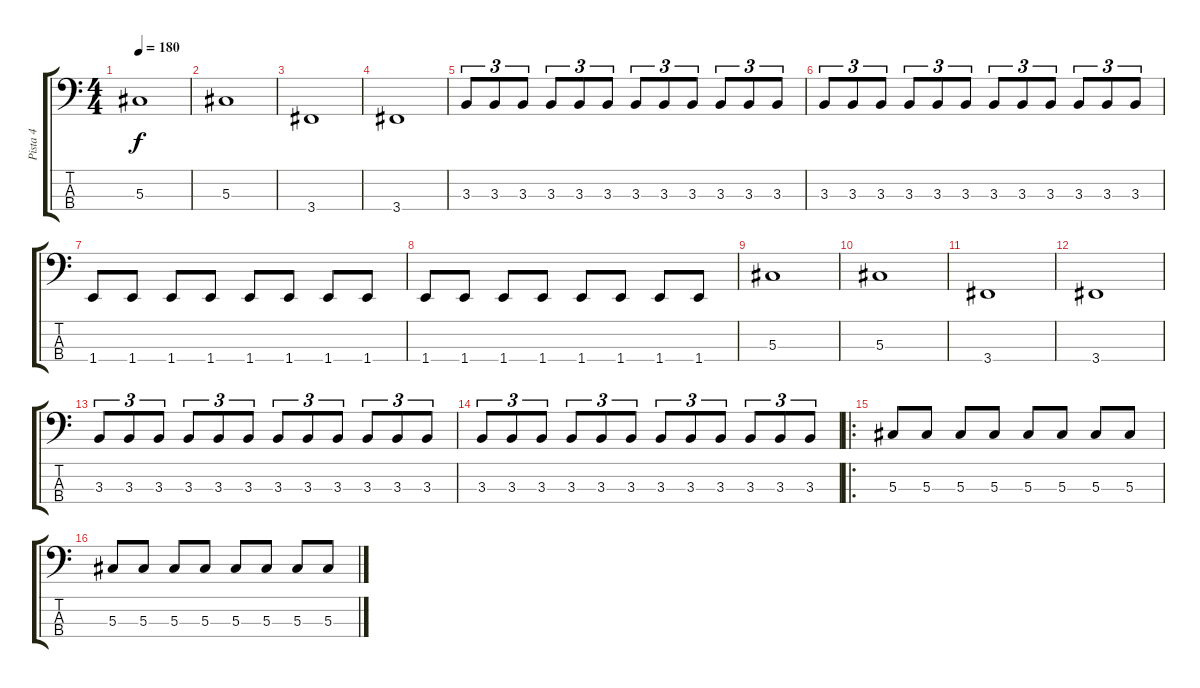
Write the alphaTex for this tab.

\track ("Pista 4" "Pista 4") {instrument electricbassfinger}
\staff {score tabs}
\tuning (Gb2 Db2 Ab1 Eb1) {hide}
\ts (4 4)
\tempo 180
\clef f4
\ks c
5.3.1{dy f} |
5.3.1 |
3.4.1 |
3.4.1 |
3.3.8{tu (3 2)} 3.3.8{tu (3 2)} 3.3.8{tu (3 2)} 3.3.8{tu (3 2)} 3.3.8{tu (3 2)} 3.3.8{tu (3 2)} 3.3.8{tu (3 2)} 3.3.8{tu (3 2)} 3.3.8{tu (3 2)} 3.3.8{tu (3 2)} 3.3.8{tu (3 2)} 3.3.8{tu (3 2)} |
3.3.8{tu (3 2)} 3.3.8{tu (3 2)} 3.3.8{tu (3 2)} 3.3.8{tu (3 2)} 3.3.8{tu (3 2)} 3.3.8{tu (3 2)} 3.3.8{tu (3 2)} 3.3.8{tu (3 2)} 3.3.8{tu (3 2)} 3.3.8{tu (3 2)} 3.3.8{tu (3 2)} 3.3.8{tu (3 2)} |
1.4.8 1.4.8 1.4.8 1.4.8 1.4.8 1.4.8 1.4.8 1.4.8 |
1.4.8 1.4.8 1.4.8 1.4.8 1.4.8 1.4.8 1.4.8 1.4.8 |
5.3.1 |
5.3.1 |
3.4.1 |
3.4.1 |
3.3.8{tu (3 2)} 3.3.8{tu (3 2)} 3.3.8{tu (3 2)} 3.3.8{tu (3 2)} 3.3.8{tu (3 2)} 3.3.8{tu (3 2)} 3.3.8{tu (3 2)} 3.3.8{tu (3 2)} 3.3.8{tu (3 2)} 3.3.8{tu (3 2)} 3.3.8{tu (3 2)} 3.3.8{tu (3 2)} |
3.3.8{tu (3 2)} 3.3.8{tu (3 2)} 3.3.8{tu (3 2)} 3.3.8{tu (3 2)} 3.3.8{tu (3 2)} 3.3.8{tu (3 2)} 3.3.8{tu (3 2)} 3.3.8{tu (3 2)} 3.3.8{tu (3 2)} 3.3.8{tu (3 2)} 3.3.8{tu (3 2)} 3.3.8{tu (3 2)} |
\ro
5.3.8 5.3.8 5.3.8 5.3.8 5.3.8 5.3.8 5.3.8 5.3.8 |
5.3.8 5.3.8 5.3.8 5.3.8 5.3.8 5.3.8 5.3.8 5.3.8
